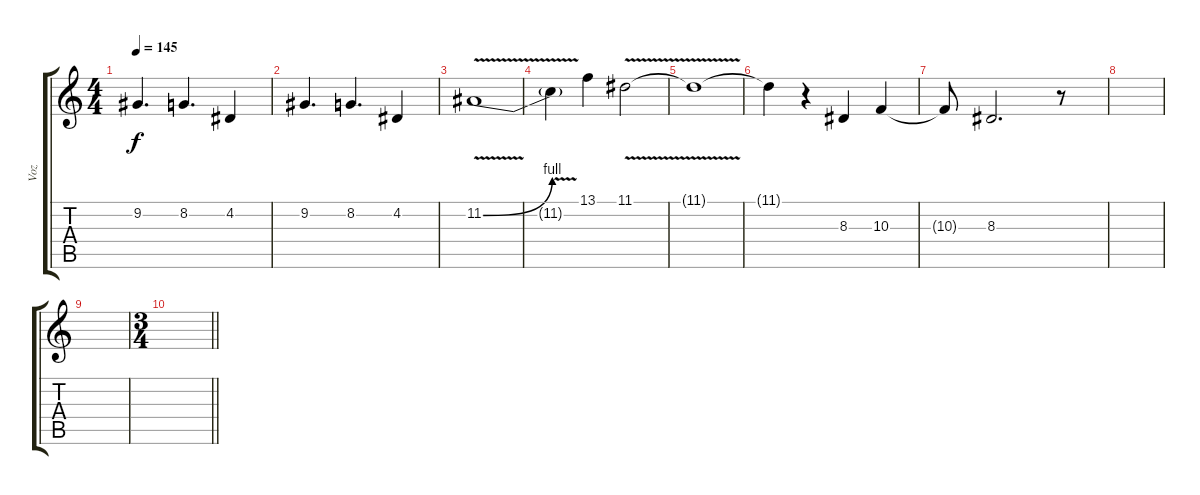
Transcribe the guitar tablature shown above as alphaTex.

\track ("Voz" "Voz") {instrument altosax}
\staff {score tabs}
\tuning (E4 B3 G3 D3 A2 E2) {hide}
\ts (4 4)
\tempo 145
\clef g2
\ks c
9.2.4{d dy f} 8.2.4{d} 4.2.4 |
9.2.4{d} 8.2.4{d} 4.2.4 |
11.2{be (bend 0 0 60 4) v}.1 |
11.2{v t}.4 13.1.4 11.1{v}.2 |
11.1{t}.1 |
11.1{t}.4 r.4 8.3.4 10.3.4 |
10.3{t}.8 8.3.2{d} r.8 |
|
|
\ts (3 4)
\barLineRight lightlight
